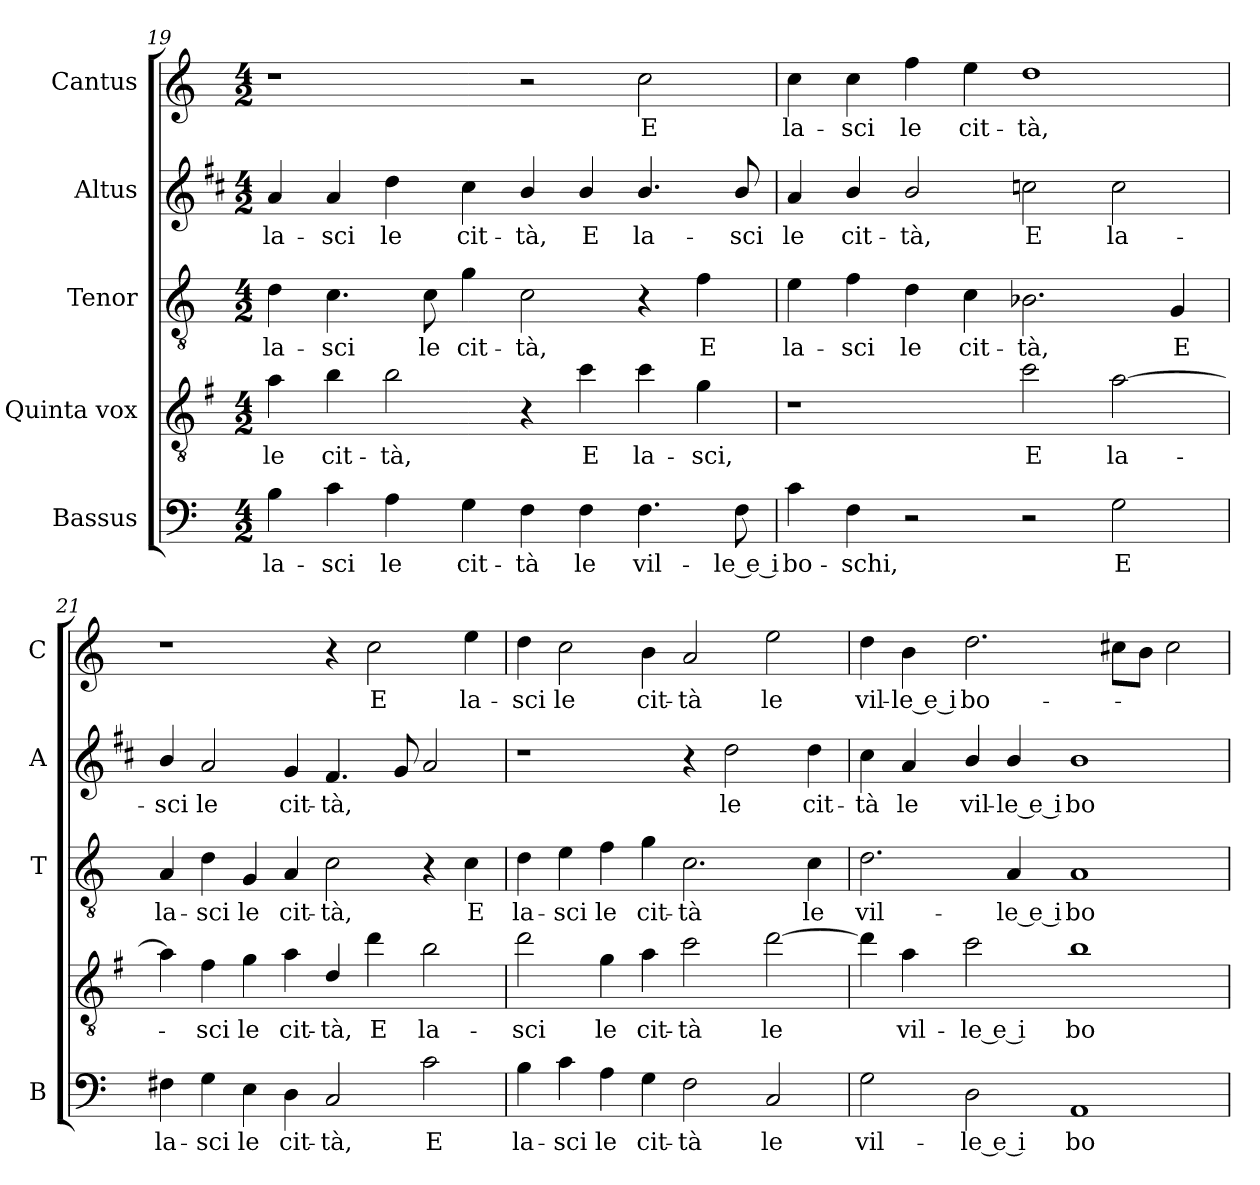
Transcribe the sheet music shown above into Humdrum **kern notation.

**kern	**text	**kern	**text	**kern	**text	**kern	**text	**kern	**text
*part5	*part5	*part4	*part4	*part3	*part3	*part2	*part2	*part1	*part1
*staff5	*staff5	*staff4	*staff4	*staff3	*staff3	*staff2	*staff2	*staff1	*staff1
*I"Bassus	*	*I"Quinta vox	*	*I"Tenor	*	*I"Altus	*	*I"Cantus	*
*I'B	*	*	*	*I'T	*	*I'A	*	*I'C	*
*clefF4	*	*clefGv2	*	*clefGv2	*	*clefG2	*	*clefG2	*
*	*	*ITrd4c7	*	*	*	*ITrd1c2	*	*	*
*k[]	*	*k[]	*	*k[]	*	*k[]	*	*k[]	*
*C:	*	*C:	*	*C:	*	*C:	*	*C:	*
*M4/2	*	*M4/2	*	*M4/2	*	*M4/2	*	*M4/2	*
=19	=19	=19	=19	=19	=19	=19	=19	=19	=19
!	!LO:LY:b	!	!LO:LY:b	!	!LO:LY:b	!	!LO:LY:b	!	!
4B\	la-	4d\	le	4d\	la-	4g/	la-	1r	.
!	!LO:LY:b	!	!LO:LY:b	!	!LO:LY:b	!	!LO:LY:b	!	!
4c\	-sci	4e\	cit-	4.c\	-sci	4g/	-sci	.	.
!	!LO:LY:b	!	!LO:LY:b	!	!	!	!LO:LY:b	!	!
4A\	le	2e\	-tà,	.	.	4cc\	le	.	.
!	!	!	!	!	!LO:LY:b	!	!	!	!
.	.	.	.	8c\	le	.	.	.	.
!	!LO:LY:b	!	!	!	!LO:LY:b	!	!LO:LY:b	!	!
4G\	cit-	.	.	4g\	cit-	4b\	cit-	.	.
!	!LO:LY:b	!	!	!	!LO:LY:b	!	!LO:LY:b	!	!
4F\	-tà	4r	.	2c\	-tà,	4a/	-tà,	2r	.
!	!LO:LY:b	!	!LO:LY:b	!	!	!	!LO:LY:b	!	!
4F\	le	4f\	E	.	.	4a/	E	.	.
!	!LO:LY:b	!	!LO:LY:b	!	!	!	!LO:LY:b	!	!LO:LY:b
4.F\	vil-	4f\	la-	4r	.	4.a/	la-	2cc\	E
!	!	!	!LO:LY:b	!	!LO:LY:b	!	!	!	!
.	.	4c\	-sci,	4f\	E	.	.	.	.
!	!LO:LY:b	!	!	!	!	!	!LO:LY:b	!	!
8F\	-le e i	.	.	.	.	8a/	-sci	.	.
!!LO:LB:g=z
=20	=20	=20	=20	=20	=20	=20	=20	=20	=20
!	!LO:LY:b	!	!	!	!LO:LY:b	!	!LO:LY:b	!	!LO:LY:b
4c\	bo-	1r	.	4e\	la-	4g/	le	4cc\	la-
!	!LO:LY:b	!	!	!	!LO:LY:b	!	!LO:LY:b	!	!LO:LY:b
4F\	-schi,	.	.	4f\	-sci	4a/	cit-	4cc\	-sci
!	!	!	!	!	!LO:LY:b	!	!LO:LY:b	!	!LO:LY:b
2r	.	.	.	4d\	le	2a/	-tà,	4ff\	le
!	!	!	!	!	!LO:LY:b	!	!	!	!LO:LY:b
.	.	.	.	4c\	cit-	.	.	4ee\	cit-
!	!	!	!LO:LY:b	!	!LO:LY:b	!	!LO:LY:b	!	!LO:LY:b
2r	.	2f\	E	2.B-X\	-tà,	2b-X\	E	1dd	-tà,
!	!LO:LY:b	!	!LO:LY:b	!	!	!	!LO:LY:b	!	!
2G\	E	[2d\	la-	.	.	2b-\	la-	.	.
!	!	!	!	!	!LO:LY:b	!	!	!	!
.	.	.	.	4G/	E	.	.	.	.
=21	=21	=21	=21	=21	=21	=21	=21	=21	=21
!	!LO:LY:b	!	!	!	!LO:LY:b	!	!LO:LY:b	!	!
4F#X\	la-	4d\]	.	4A/	la-	4a/	-sci	1r	.
!	!LO:LY:b	!	!LO:LY:b	!	!LO:LY:b	!	!LO:LY:b	!	!
4G\	-sci	4B\	-sci	4d\	-sci	2g/	le	.	.
!	!LO:LY:b	!	!LO:LY:b	!	!LO:LY:b	!	!	!	!
4E\	le	4c\	le	4G/	le	.	.	.	.
!	!LO:LY:b	!	!LO:LY:b	!	!LO:LY:b	!	!LO:LY:b	!	!
4D\	cit-	4d\	cit-	4A/	cit-	4f/	cit-	.	.
!	!LO:LY:b	!	!LO:LY:b	!	!LO:LY:b	!	!LO:LY:b	!	!
2C/	-tà,	4G/	-tà,	2c\	-tà,	4.e/	-tà,	4r	.
!	!	!	!LO:LY:b	!	!	!	!	!	!LO:LY:b
.	.	4g\	E	.	.	.	.	2cc\	E
.	.	.	.	.	.	8f/	.	.	.
!	!LO:LY:b	!	!LO:LY:b	!	!	!	!	!	!
2c\	E	2e\	la-	4r	.	2g/	.	.	.
!	!	!	!	!	!LO:LY:b	!	!	!	!LO:LY:b
.	.	.	.	4c\	E	.	.	4ee\	la-
=22	=22	=22	=22	=22	=22	=22	=22	=22	=22
!	!LO:LY:b	!	!LO:LY:b	!	!LO:LY:b	!	!	!	!LO:LY:b
4B\	la-	2g\	-sci	4d\	la-	1r	.	4dd\	-sci
!	!LO:LY:b	!	!	!	!LO:LY:b	!	!	!	!LO:LY:b
4c\	-sci	.	.	4e\	-sci	.	.	2cc\	le
!	!LO:LY:b	!	!LO:LY:b	!	!LO:LY:b	!	!	!	!
4A\	le	4c\	le	4f\	le	.	.	.	.
!	!LO:LY:b	!	!LO:LY:b	!	!LO:LY:b	!	!	!	!LO:LY:b
4G\	cit-	4d\	cit-	4g\	cit-	.	.	4b\	cit-
!	!LO:LY:b	!	!LO:LY:b	!	!LO:LY:b	!	!	!	!LO:LY:b
2F\	-tà	2f\	-tà	2.c\	-tà	4r	.	2a/	-tà
!	!	!	!	!	!	!	!LO:LY:b	!	!
.	.	.	.	.	.	2cc\	le	.	.
!	!LO:LY:b	!	!LO:LY:b	!	!	!	!	!	!LO:LY:b
2C/	le	[2g\	le	.	.	.	.	2ee\	le
!	!	!	!	!	!LO:LY:b	!	!LO:LY:b	!	!
.	.	.	.	4c\	le	4cc\	cit-	.	.
=23	=23	=23	=23	=23	=23	=23	=23	=23	=23
!	!LO:LY:b	!	!	!	!LO:LY:b	!	!LO:LY:b	!	!LO:LY:b
2G\	vil-	4g\]	.	2.d\	vil-	4b\	-tà	4dd\	vil-
!	!	!	!LO:LY:b	!	!	!	!LO:LY:b	!	!LO:LY:b
.	.	4d\	vil-	.	.	4g/	le	4b\	-le e i
!	!LO:LY:b	!	!LO:LY:b	!	!	!	!LO:LY:b	!	!LO:LY:b
2D\	-le e i	2f\	-le e i	.	.	4a/	vil-	2.dd\	bo-
!	!	!	!	!	!LO:LY:b	!	!LO:LY:b	!	!
.	.	.	.	4A/	-le e i	4a/	-le e i	.	.
!	!LO:LY:b	!	!LO:LY:b	!	!LO:LY:b	!	!LO:LY:b	!	!
1AA	bo-	1e	bo-	1A	bo-	1a	bo-	.	.
.	.	.	.	.	.	.	.	8cc#X\L	.
.	.	.	.	.	.	.	.	8b\J	.
.	.	.	.	.	.	.	.	2cc#\	.
=	=	=	=	=	=	=	=	=	=
*-	*-	*-	*-	*-	*-	*-	*-	*-	*-
